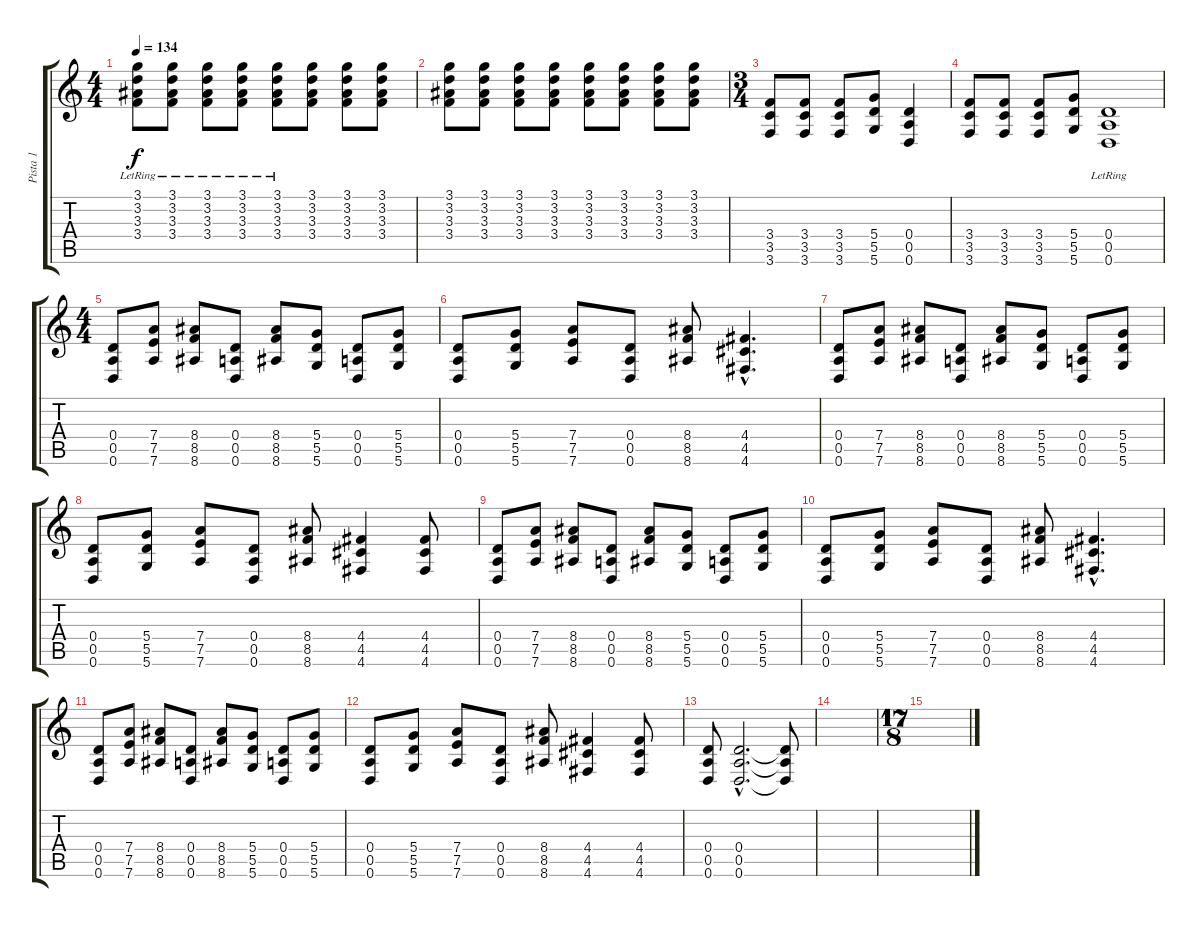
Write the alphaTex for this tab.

\track ("Pista 1" "Pista 1") {instrument distortionguitar}
\staff {score tabs}
\tuning (E4 B3 G3 D3 A2 D2) {hide}
\ts (4 4)
\tempo 134
\clef g2
\ks c
(3.1{lr} 3.2{lr} 3.3{lr} 3.4{lr}).8{dy f} (3.1{lr} 3.2{lr} 3.3{lr} 3.4).8 (3.1{lr} 3.2{lr} 3.3{lr} 3.4).8 (3.1{lr} 3.2{lr} 3.3{lr} 3.4).8 (3.1{lr} 3.2{lr} 3.3{lr} 3.4).8 (3.1 3.2 3.3 3.4).8 (3.1 3.2 3.3 3.4).8 (3.1 3.2 3.3 3.4).8 |
(3.1 3.2 3.3 3.4).8 (3.1 3.2 3.3 3.4).8 (3.1 3.2 3.3 3.4).8 (3.1 3.2 3.3 3.4).8 (3.1 3.2 3.3 3.4).8 (3.1 3.2 3.3 3.4).8 (3.1 3.2 3.3 3.4).8 (3.1 3.2 3.3 3.4).8 |
\ts (3 4)
(3.4 3.5 3.6).8 (3.4 3.5 3.6).8 (3.4 3.5 3.6).8 (5.4 5.5 5.6).8 (0.4 0.5 0.6).4 |
(3.4 3.5 3.6).8 (3.4 3.5 3.6).8 (3.4 3.5 3.6).8 (5.4 5.5 5.6).8 (0.4{lr} 0.5 0.6).1 |
\ts (4 4)
(0.4 0.5 0.6).8 (7.4 7.5 7.6).8 (8.4 8.5 8.6).8 (0.4 0.5 0.6).8 (8.4 8.5 8.6).8 (5.4 5.5 5.6).8 (0.4 0.5 0.6).8 (5.4 5.5 5.6).8 |
(0.4 0.5 0.6).8 (5.4 5.5 5.6).8 (7.4 7.5 7.6).8 (0.4 0.5 0.6).8 (8.4 8.5 8.6).8 (4.4{hac} 4.5{hac} 4.6{hac}).4{d} |
(0.4 0.5 0.6).8 (7.4 7.5 7.6).8 (8.4 8.5 8.6).8 (0.4 0.5 0.6).8 (8.4 8.5 8.6).8 (5.4 5.5 5.6).8 (0.4 0.5 0.6).8 (5.4 5.5 5.6).8 |
(0.4 0.5 0.6).8 (5.4 5.5 5.6).8 (7.4 7.5 7.6).8 (0.4 0.5 0.6).8 (8.4 8.5 8.6).8 (4.4 4.5 4.6).4 (4.4 4.5 4.6).8 |
(0.4 0.5 0.6).8 (7.4 7.5 7.6).8 (8.4 8.5 8.6).8 (0.4 0.5 0.6).8 (8.4 8.5 8.6).8 (5.4 5.5 5.6).8 (0.4 0.5 0.6).8 (5.4 5.5 5.6).8 |
(0.4 0.5 0.6).8 (5.4 5.5 5.6).8 (7.4 7.5 7.6).8 (0.4 0.5 0.6).8 (8.4 8.5 8.6).8 (4.4{hac} 4.5{hac} 4.6{hac}).4{d} |
(0.4 0.5 0.6).8 (7.4 7.5 7.6).8 (8.4 8.5 8.6).8 (0.4 0.5 0.6).8 (8.4 8.5 8.6).8 (5.4 5.5 5.6).8 (0.4 0.5 0.6).8 (5.4 5.5 5.6).8 |
(0.4 0.5 0.6).8 (5.4 5.5 5.6).8 (7.4 7.5 7.6).8 (0.4 0.5 0.6).8 (8.4 8.5 8.6).8 (4.4 4.5 4.6).4 (4.4 4.5 4.6).8 |
(0.4 0.5 0.6).8 (0.4{hac} 0.5{hac} 0.6{hac}).2{d} (0.4{t} 0.5{t} 0.6{t}).8 |
|
\ts (17 8)
